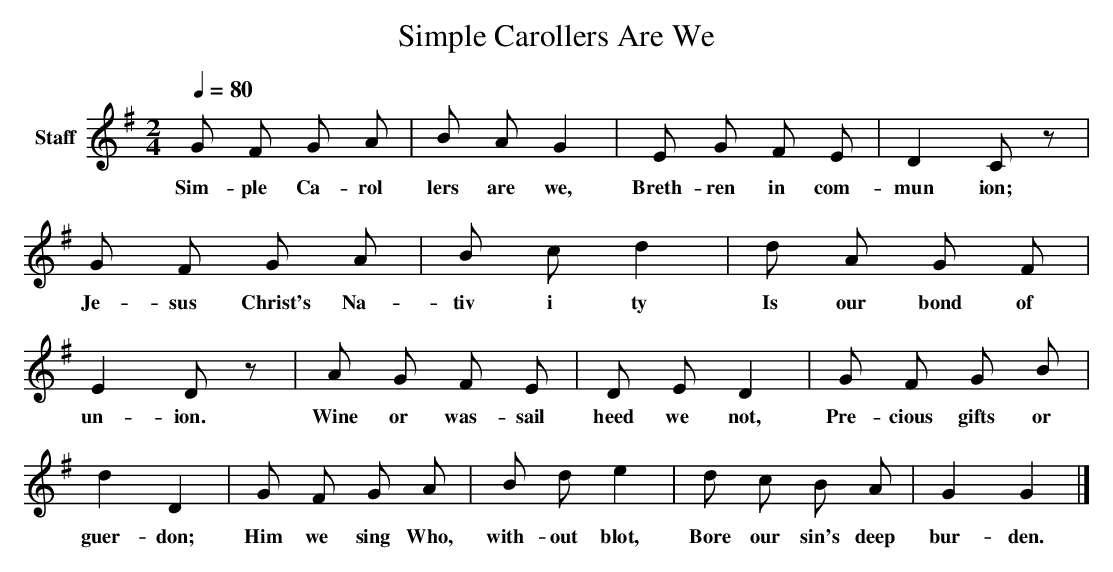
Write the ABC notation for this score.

X:1
T: Simple Carollers Are We
L: 1/4
M: 2/4
Q: 1/4=80
V: P1 name="Staff"
K: G
[V: P1]  G/ F/ G/ A/ | B/ A/ G | E/ G/ F/ E/ | D C/z/ | G/ F/ G/ A/ | B/ c/ d | d/ A/ G/ F/ | E D/z/ | A/ G/ F/ E/ | D/ E/ D | G/ F/ G/ B/ | d D | G/ F/ G/ A/ | B/ d/ e | d/ c/ B/ A/ | G G|]
w: Sim- ple Ca- rol lers are we, Breth- ren in com- mun ion; Je- sus Christ's Na- tiv i ty Is our bond of un- ion. Wine or was- sail heed we not, Pre- cious gifts or guer- don; Him we sing Who, with- out blot, Bore our sin's deep bur- den.
